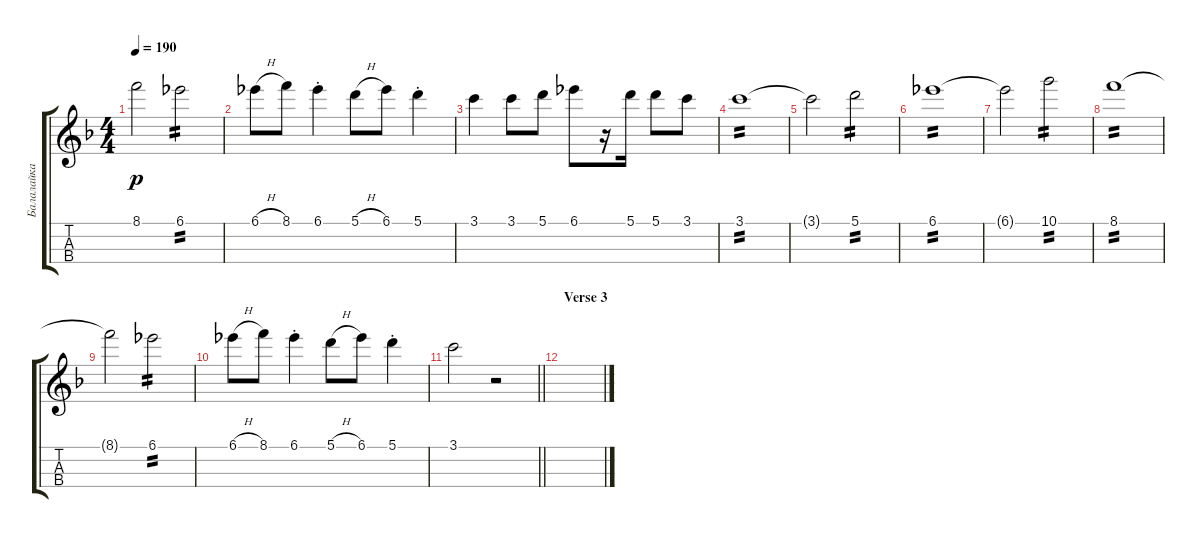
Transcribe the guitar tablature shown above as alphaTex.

\track ("Балалайка" "Балалайка") {instrument acousticguitarsteel}
\staff {score tabs}
\tuning (A4 E4 E4 G3) {hide}
\ts (4 4)
\tempo 190
\clef g2
\ks dminor
8.1{t}.2{dy p} 6.1.2{tp 2} |
6.1{h}.8 8.1.8 6.1{st}.4 5.1{h}.8 6.1.8 5.1{st}.4 |
3.1.4 3.1.8 5.1.8 6.1.8 r.16 5.1.16 5.1.8 3.1.8 |
3.1.1{tp 2} |
3.1{t}.2 5.1.2{tp 2} |
6.1.1{tp 2} |
6.1{t}.2 10.1.2{tp 2} |
8.1.1{tp 2} |
8.1{t}.2 6.1.2{tp 2} |
6.1{h}.8 8.1.8 6.1{st}.4 5.1{h}.8 6.1.8 5.1{st}.4 |
\barLineRight lightlight
3.1.2 r.2 |
\section ("" "Verse 3")
